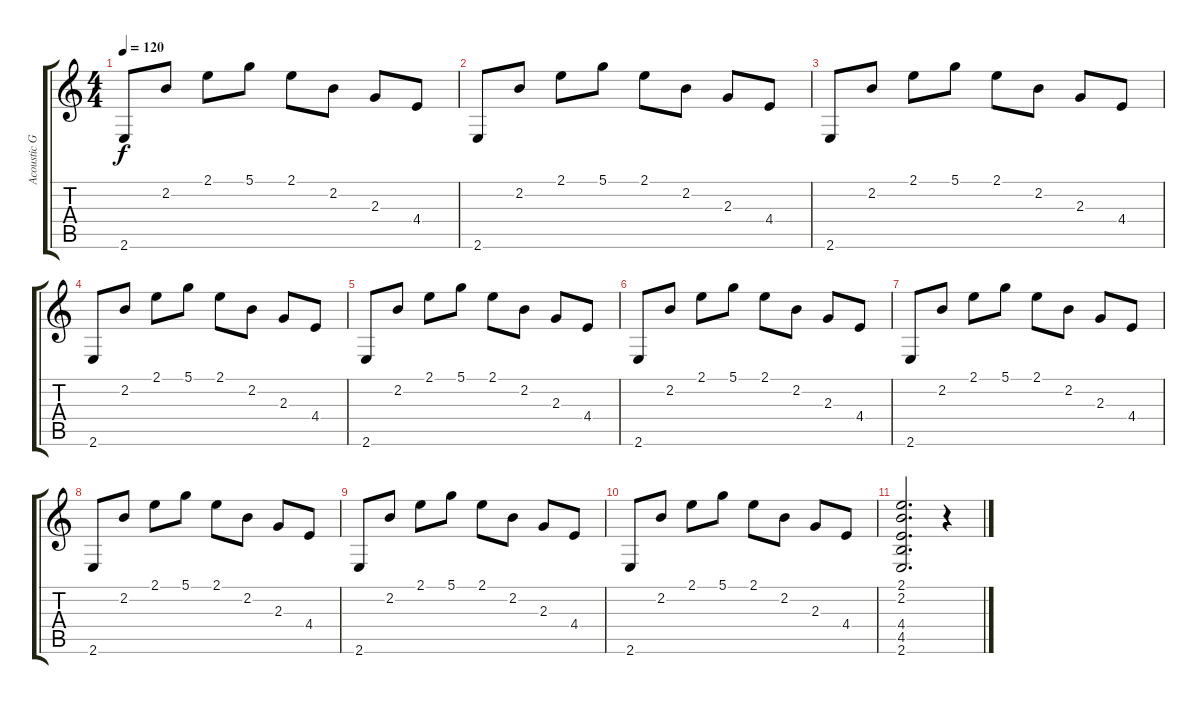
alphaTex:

\track ("Acoustic Guitar 1" "Acoustic G") {instrument acousticguitarsteel}
\staff {score tabs}
\tuning (D4 A3 F3 C3 G2 D2) {hide}
\ts (4 4)
\tempo 120
\clef g2
\ks c
2.6.8{dy f} 2.2.8 2.1.8 5.1.8 2.1.8 2.2.8 2.3.8 4.4.8 |
2.6.8 2.2.8 2.1.8 5.1.8 2.1.8 2.2.8 2.3.8 4.4.8 |
2.6.8 2.2.8 2.1.8 5.1.8 2.1.8 2.2.8 2.3.8 4.4.8 |
2.6.8 2.2.8 2.1.8 5.1.8 2.1.8 2.2.8 2.3.8 4.4.8 |
2.6.8 2.2.8 2.1.8 5.1.8 2.1.8 2.2.8 2.3.8 4.4.8 |
2.6.8 2.2.8 2.1.8 5.1.8 2.1.8 2.2.8 2.3.8 4.4.8 |
2.6.8 2.2.8 2.1.8 5.1.8 2.1.8 2.2.8 2.3.8 4.4.8 |
2.6.8 2.2.8 2.1.8 5.1.8 2.1.8 2.2.8 2.3.8 4.4.8 |
2.6.8{volume 11} 2.2.8{volume 10} 2.1.8{volume 10} 5.1.8{volume 9} 2.1.8{volume 8} 2.2.8{volume 8} 2.3.8{volume 7} 4.4.8{volume 6} |
2.6.8{volume 6} 2.2.8{volume 5} 2.1.8{volume 4} 5.1.8{volume 4} 2.1.8{volume 3} 2.2.8{volume 2} 2.3.8{volume 2} 4.4.8{volume 1} |
(2.1 2.2 4.4 4.5 2.6).2{d volume 0} r.4
